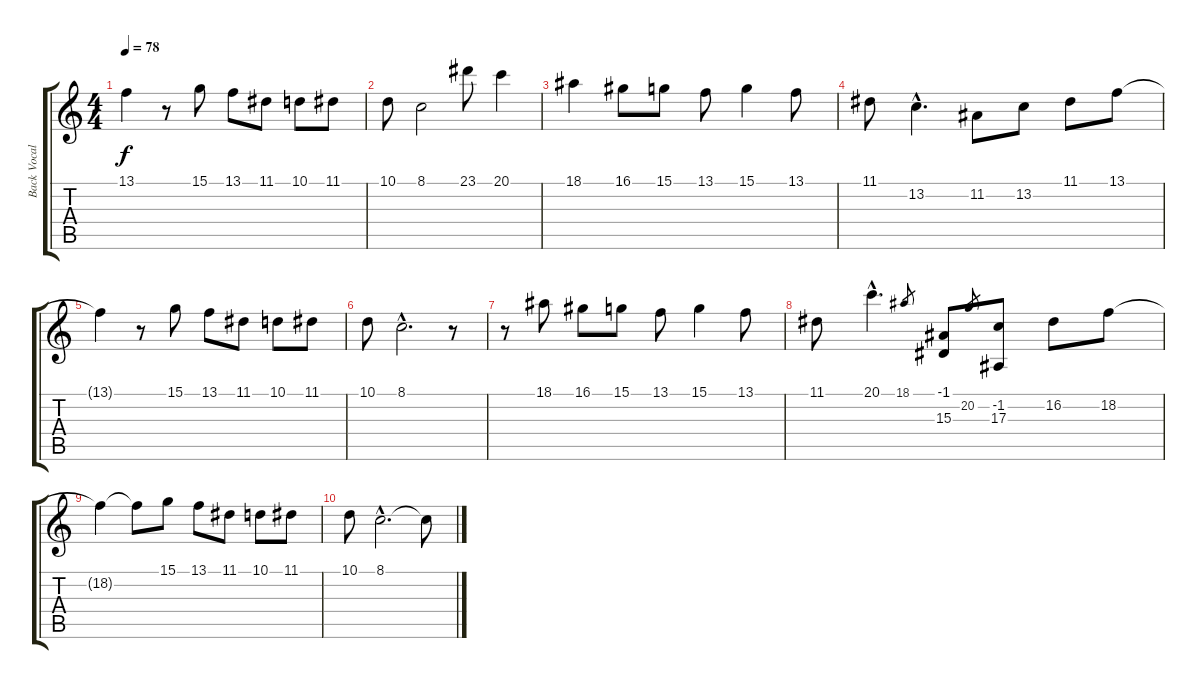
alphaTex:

\track ("Back Vocals" "Back Vocal") {instrument choiraahs}
\staff {score tabs}
\tuning (E4 B3 G3 D3 A2 E2) {hide}
\ts (4 4)
\tempo 78
\clef g2
\ks c
13.1{t}.4{dy f} r.8 15.1.8 13.1.8 11.1.8 10.1.8 11.1.8 |
10.1.8 8.1.2 23.1.8 20.1.4 |
18.1.4 16.1.8 15.1.8 13.1.8 15.1.4 13.1.8 |
11.1.8 13.2{hac}.4{d} 11.2.8 13.2.8 11.1.8 13.1.8 |
13.1{t}.4 r.8 15.1.8 13.1.8 11.1.8 10.1.8 11.1.8 |
10.1.8 8.1{hac}.2{d} r.8 |
r.8 18.1.8 16.1.8 15.1.8 13.1.8 15.1.4 13.1.8 |
11.1.8 20.1{hac}.4{d} 18.1.8{gr} (-1.1 15.3).8 20.2.8{gr} (-1.2 17.3).8 16.2.8 18.2.8 |
18.2{t}.4 18.2{t}.8 15.1.8 13.1.8 11.1.8 10.1.8 11.1.8 |
10.1.8 8.1{hac}.2{d} 8.1{t}.8
